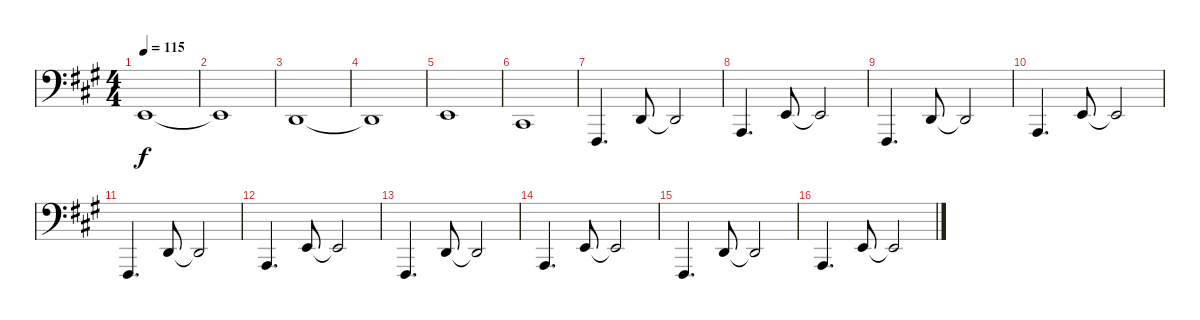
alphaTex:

\track "" {instrument acousticgrandpiano}
\staff {score}
\tuning (C3 G2 D2 A1 E1 B0) {hide}
\ts (4 4)
\tempo 115
\clef f4
\ks a
2.3.1{dy f} |
2.3{t}.1 |
0.3.1 |
0.3{t}.1 |
2.3.1 |
4.4.1 |
2.5.4{d} 0.3.8 0.3{t}.2 |
0.4.4{d} 2.3.8 2.3{t}.2 |
2.5.4{d} 0.3.8 0.3{t}.2 |
0.4.4{d} 2.3.8 2.3{t}.2 |
2.5.4{d} 0.3.8 0.3{t}.2 |
0.4.4{d} 2.3.8 2.3{t}.2 |
2.5.4{d} 0.3.8 0.3{t}.2 |
0.4.4{d} 2.3.8 2.3{t}.2 |
2.5.4{d} 0.3.8 0.3{t}.2 |
0.4.4{d} 2.3.8 2.3{t}.2
